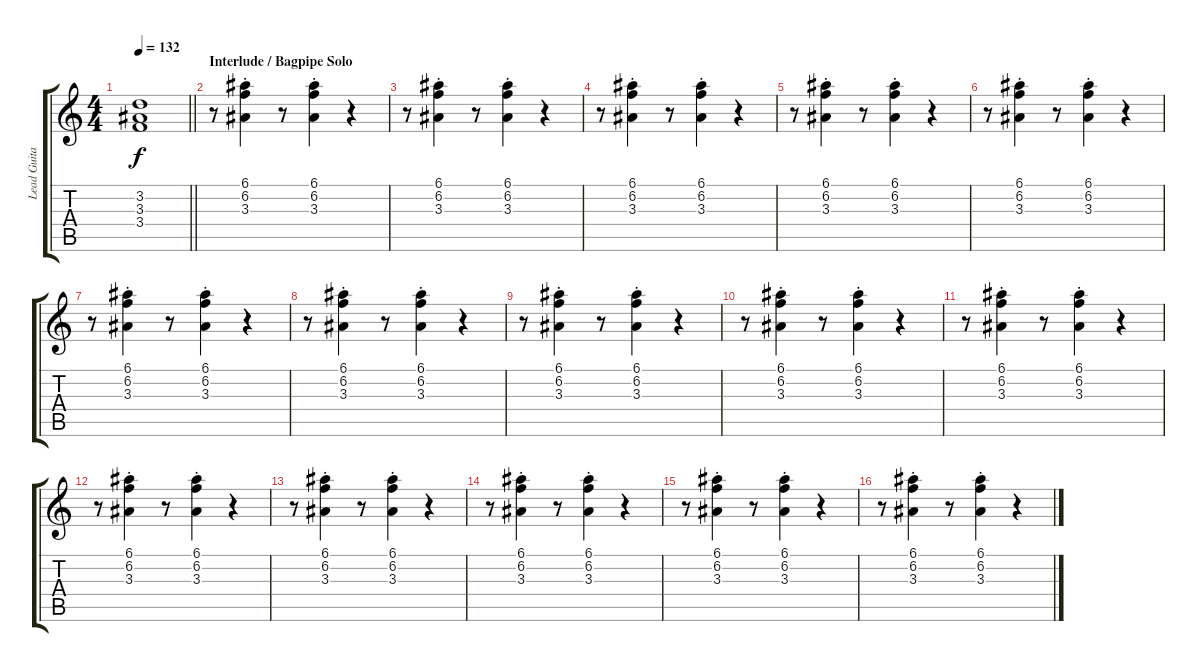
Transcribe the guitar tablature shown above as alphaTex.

\track ("Lead Guitar (Angus Young)" "Lead Guita") {instrument overdrivenguitar}
\staff {score tabs}
\tuning (E4 B3 G3 D3 A2 E2) {hide}
\ts (4 4)
\tempo 132
\clef g2
\barLineRight lightlight
\ks c
(3.2{t} 3.3{t} 3.4{t}).1{dy f} |
\section ("" "Interlude / Bagpipe Solo")
r.8 (6.1{st} 6.2{st} 3.3{st}).4 r.8 (6.1{st} 6.2{st} 3.3{st}).4 r.4 |
r.8 (6.1{st} 6.2{st} 3.3{st}).4 r.8 (6.1{st} 6.2{st} 3.3{st}).4 r.4 |
r.8 (6.1{st} 6.2{st} 3.3{st}).4 r.8 (6.1{st} 6.2{st} 3.3{st}).4 r.4 |
r.8 (6.1{st} 6.2{st} 3.3{st}).4 r.8 (6.1{st} 6.2{st} 3.3{st}).4 r.4 |
r.8 (6.1{st} 6.2{st} 3.3{st}).4 r.8 (6.1{st} 6.2{st} 3.3{st}).4 r.4 |
r.8 (6.1{st} 6.2{st} 3.3{st}).4 r.8 (6.1{st} 6.2{st} 3.3{st}).4 r.4 |
r.8 (6.1{st} 6.2{st} 3.3{st}).4 r.8 (6.1{st} 6.2{st} 3.3{st}).4 r.4 |
r.8 (6.1{st} 6.2{st} 3.3{st}).4 r.8 (6.1{st} 6.2{st} 3.3{st}).4 r.4 |
r.8 (6.1{st} 6.2{st} 3.3{st}).4 r.8 (6.1{st} 6.2{st} 3.3{st}).4 r.4 |
r.8 (6.1{st} 6.2{st} 3.3{st}).4 r.8 (6.1{st} 6.2{st} 3.3{st}).4 r.4 |
r.8 (6.1{st} 6.2{st} 3.3{st}).4 r.8 (6.1{st} 6.2{st} 3.3{st}).4 r.4 |
r.8 (6.1{st} 6.2{st} 3.3{st}).4 r.8 (6.1{st} 6.2{st} 3.3{st}).4 r.4 |
r.8 (6.1{st} 6.2{st} 3.3{st}).4 r.8 (6.1{st} 6.2{st} 3.3{st}).4 r.4 |
r.8 (6.1{st} 6.2{st} 3.3{st}).4 r.8 (6.1{st} 6.2{st} 3.3{st}).4 r.4 |
r.8 (6.1{st} 6.2{st} 3.3{st}).4 r.8 (6.1{st} 6.2{st} 3.3{st}).4 r.4
